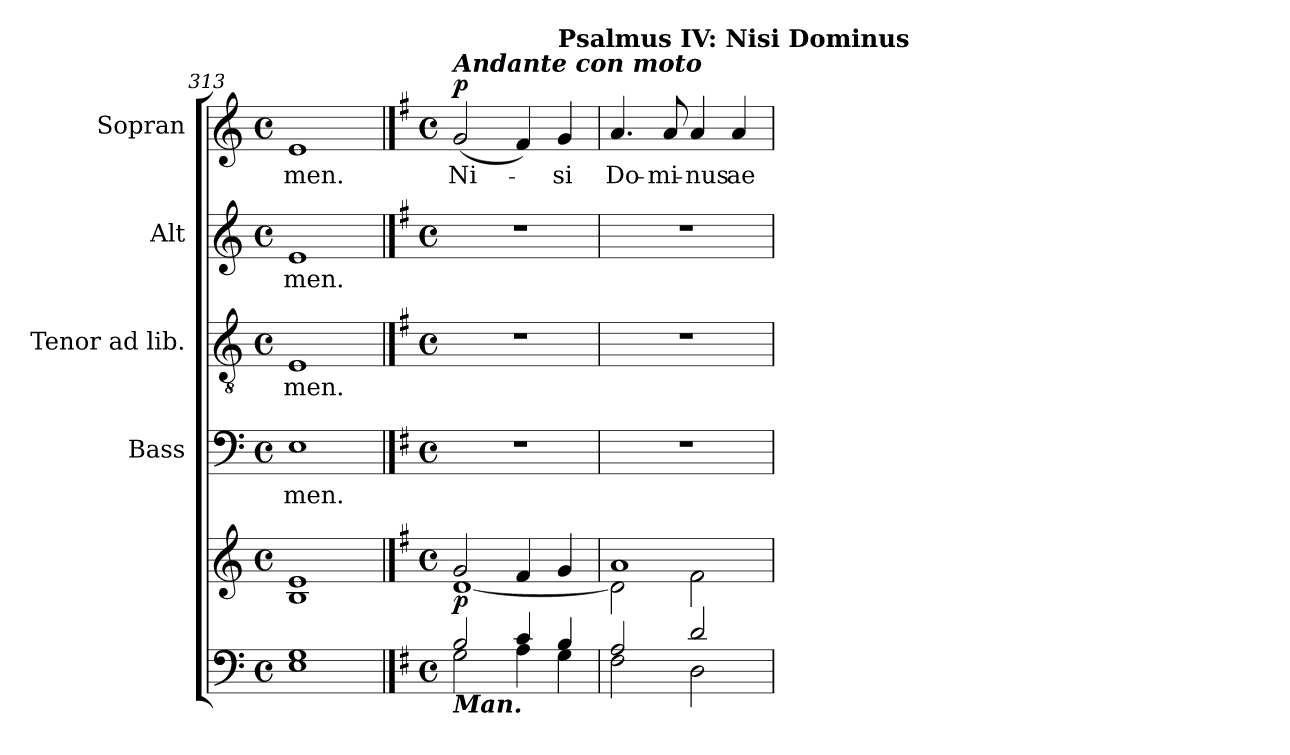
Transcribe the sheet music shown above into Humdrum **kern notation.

**kern	**kern	**dynam	**kern	**text	**kern	**text	**kern	**text	**kern	**text	**dynam
*part5	*part5	*part5	*part4	*part4	*part3	*part3	*part2	*part2	*part1	*part1	*part1
*staff6	*staff5	*staff5/6	*staff4	*staff4	*staff3	*staff3	*staff2	*staff2	*staff1	*staff1	*staff1
*	*	*	*I"Bass	*	*I"Tenor ad lib.	*	*I"Alt	*	*I"Sopran	*	*
*	*	*	*I'B.	*	*I'T.	*	*I'A.	*	*I'S.	*	*
*clefF4	*clefG2	*	*clefF4	*	*clefGv2	*	*clefG2	*	*clefG2	*	*
*k[]	*k[]	*	*k[]	*	*k[]	*	*k[]	*	*k[]	*	*
*C:	*C:	*	*C:	*	*C:	*	*C:	*	*C:	*	*
*M4/4	*M4/4	*	*M4/4	*	*M4/4	*	*M4/4	*	*M4/4	*	*
*met(c)	*met(c)	*	*met(c)	*	*met(c)	*	*met(c)	*	*met(c)	*	*
=313	=313	=313	=313	=313	=313	=313	=313	=313	=313	=313	=313
*^	*^	*	*	*	*	*	*	*	*	*	*
!	!	!	!	!	!	!LO:LY:b	!	!LO:LY:b	!	!LO:LY:b	!	!LO:LY:b	!
1G	1E	1e	1B	.	1E	-men.	1E	-men.	1e	-men.	1e	-men.	.
!!LO:PB:g=z
==314	==314	==314	==314	==314	==314	==314	==314	==314	==314	==314	==314	==314	==314
*k[f#]	*	*k[f#]	*	*	*k[f#]	*	*k[f#]	*	*k[f#]	*	*k[f#]	*	*
*G:	*	*G:	*	*	*G:	*	*G:	*	*G:	*	*G:	*	*
*M4/4	*	*M4/4	*	*	*M4/4	*	*M4/4	*	*M4/4	*	*M4/4	*	*
*met(c)	*	*met(c)	*	*	*met(c)	*	*met(c)	*	*met(c)	*	*met(c)	*	*
!	!	!	!	!	!	!	!	!	!	!	!LO:TX:a:Bi:t=Andante con moto	!	!
!LO:TX:b:Bi:t=Man.	!	!	!	!	!	!	!	!	!	!	!	!	!
!	!	!	!	!LO:DY:b	!	!	!	!	!	!	!	!LO:LY:b	!LO:DY:a
2B/	2G\	2g/	[<1d	p	1r	.	1r	.	1r	.	(<2g/	Ni-	p
4c/	4A\	4f#/	.	.	.	.	.	.	.	.	4f#/)	.	.
!	!	!	!	!	!	!	!	!	!	!	!LO:TX:a:B:t=Psalmus IV&colon; Nisi Dominus	!	!
!	!	!	!	!	!	!	!	!	!	!	!	!LO:LY:b	!
4B/	4G\	4g/	.	.	.	.	.	.	.	.	4g/	-si	.
=315	=315	=315	=315	=315	=315	=315	=315	=315	=315	=315	=315	=315	=315
!	!	!	!	!	!	!	!	!	!	!	!	!LO:LY:b	!
2A/	2F#\	1a	2d\]	.	1r	.	1r	.	1r	.	4.a/	Do-	.
!	!	!	!	!	!	!	!	!	!	!	!	!LO:LY:b	!
.	.	.	.	.	.	.	.	.	.	.	8a/	-mi-	.
!	!	!	!	!	!	!	!	!	!	!	!	!LO:LY:b	!
2d/	2D\	.	2f#\	.	.	.	.	.	.	.	4a/	-nus	.
!	!	!	!	!	!	!	!	!	!	!	!	!LO:LY:b	!
.	.	.	.	.	.	.	.	.	.	.	4a/	ae	.
*v	*v	*	*	*	*	*	*	*	*	*	*	*	*
*	*v	*v	*	*	*	*	*	*	*	*	*	*
=	=	=	=	=	=	=	=	=	=	=	=
*-	*-	*-	*-	*-	*-	*-	*-	*-	*-	*-	*-
